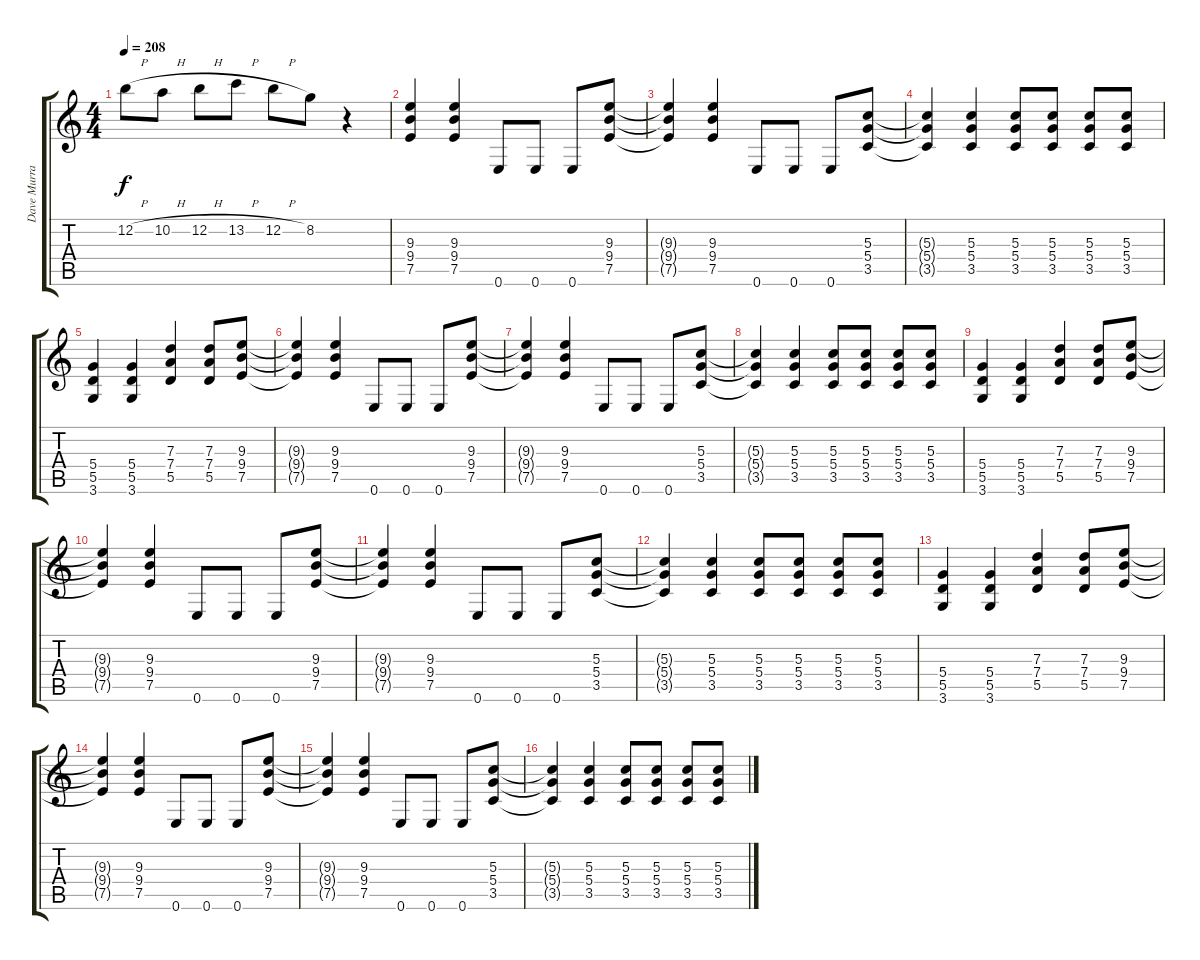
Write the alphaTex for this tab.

\track ("Dave Murray" "Dave Murra") {instrument overdrivenguitar}
\staff {score tabs}
\tuning (E4 B3 G3 D3 A2 E2) {hide}
\ts (4 4)
\tempo 208
\clef g2
\ks c
12.2{h}.8{dy f} 10.2{h}.8 12.2{h}.8 13.2{h}.8 12.2{h}.8 8.2.8 r.4 |
(9.3 9.4 7.5).4 (9.3 9.4 7.5).4 0.6.8 0.6.8 0.6.8 (9.3 9.4 7.5).8 |
(9.3{t} 9.4{t} 7.5{t}).4 (9.3 9.4 7.5).4 0.6.8 0.6.8 0.6.8 (5.3 5.4 3.5).8 |
(5.3{t} 5.4{t} 3.5{t}).4 (5.3 5.4 3.5).4 (5.3 5.4 3.5).8 (5.3 5.4 3.5).8 (5.3 5.4 3.5).8 (5.3 5.4 3.5).8 |
(5.4 5.5 3.6).4 (5.4 5.5 3.6).4 (7.3 7.4 5.5).4 (7.3 7.4 5.5).8 (9.3 9.4 7.5).8 |
(9.3{t} 9.4{t} 7.5{t}).4 (9.3 9.4 7.5).4 0.6.8 0.6.8 0.6.8 (9.3 9.4 7.5).8 |
(9.3{t} 9.4{t} 7.5{t}).4 (9.3 9.4 7.5).4 0.6.8 0.6.8 0.6.8 (5.3 5.4 3.5).8 |
(5.3{t} 5.4{t} 3.5{t}).4 (5.3 5.4 3.5).4 (5.3 5.4 3.5).8 (5.3 5.4 3.5).8 (5.3 5.4 3.5).8 (5.3 5.4 3.5).8 |
(5.4 5.5 3.6).4 (5.4 5.5 3.6).4 (7.3 7.4 5.5).4 (7.3 7.4 5.5).8 (9.3 9.4 7.5).8 |
(9.3{t} 9.4{t} 7.5{t}).4 (9.3 9.4 7.5).4 0.6.8 0.6.8 0.6.8 (9.3 9.4 7.5).8 |
(9.3{t} 9.4{t} 7.5{t}).4 (9.3 9.4 7.5).4 0.6.8 0.6.8 0.6.8 (5.3 5.4 3.5).8 |
(5.3{t} 5.4{t} 3.5{t}).4 (5.3 5.4 3.5).4 (5.3 5.4 3.5).8 (5.3 5.4 3.5).8 (5.3 5.4 3.5).8 (5.3 5.4 3.5).8 |
(5.4 5.5 3.6).4 (5.4 5.5 3.6).4 (7.3 7.4 5.5).4 (7.3 7.4 5.5).8 (9.3 9.4 7.5).8 |
(9.3{t} 9.4{t} 7.5{t}).4 (9.3 9.4 7.5).4 0.6.8 0.6.8 0.6.8 (9.3 9.4 7.5).8 |
(9.3{t} 9.4{t} 7.5{t}).4 (9.3 9.4 7.5).4 0.6.8 0.6.8 0.6.8 (5.3 5.4 3.5).8 |
(5.3{t} 5.4{t} 3.5{t}).4 (5.3 5.4 3.5).4 (5.3 5.4 3.5).8 (5.3 5.4 3.5).8 (5.3 5.4 3.5).8 (5.3 5.4 3.5).8
